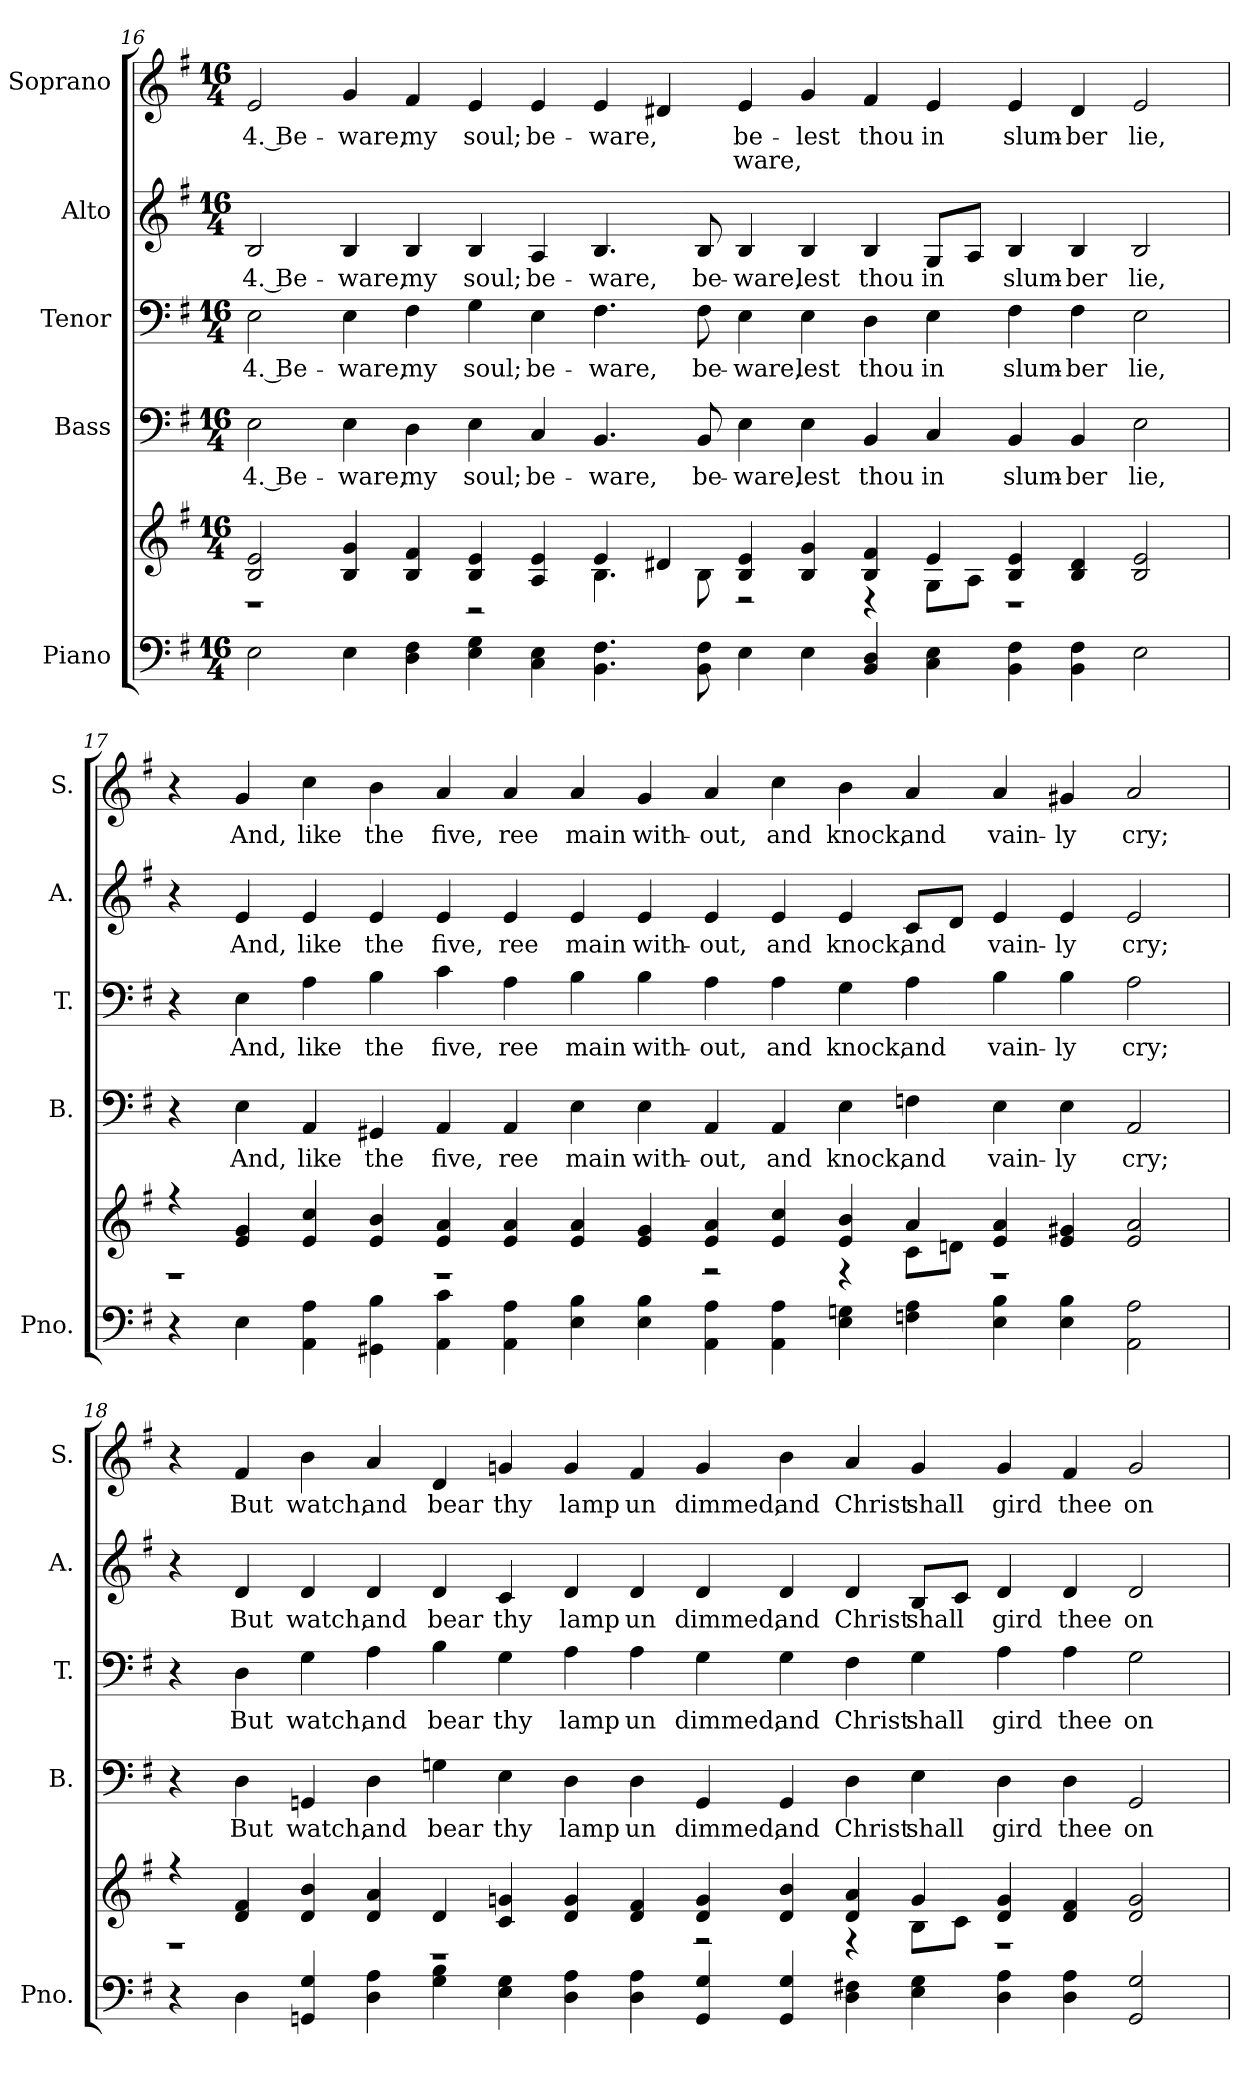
**kern	**kern	**kern	**text	**kern	**text	**kern	**text	**kern	**text	**text
*part5	*part5	*part4	*part4	*part3	*part3	*part2	*part2	*part1	*part1	*part1
*staff6	*staff5	*staff4	*staff4	*staff3	*staff3	*staff2	*staff2	*staff1	*staff1	*staff1
*I"Piano	*	*I"Bass	*	*I"Tenor	*	*I"Alto	*	*I"Soprano	*	*
*I'Pno.	*	*I'B.	*	*I'T.	*	*I'A.	*	*I'S.	*	*
*clefF4	*clefG2	*clefF4	*	*clefF4	*	*clefG2	*	*clefG2	*	*
*k[f#]	*k[f#]	*k[f#]	*	*k[f#]	*	*k[f#]	*	*k[f#]	*	*
*G:	*G:	*G:	*	*G:	*	*G:	*	*G:	*	*
*M16/4	*M16/4	*M16/4	*	*M16/4	*	*M16/4	*	*M16/4	*	*
=16	=16	=16	=16	=16	=16	=16	=16	=16	=16	=16
*	*^	*	*	*	*	*	*	*	*	*
!	!	!	!	!LO:LY:b:color=#000000	!	!	!	!	!	!	!
!	!	!	!	!	!	!LO:LY:b:color=#000000	!	!	!	!	!
!	!	!	!	!	!	!	!	!LO:LY:b:color=#000000	!	!	!
!	!	!	!	!	!	!	!	!	!	!LO:LY:b:color=#000000	!
2Ei\	2Bi/ 2ei	1r	2Ei\	4. Be-	2Ei\	4. Be-	2Bi/	4. Be-	2ei/	4. Be-	.
!	!	!	!	!LO:LY:b:color=#000000	!	!	!	!	!	!	!
!	!	!	!	!	!	!LO:LY:b:color=#000000	!	!	!	!	!
!	!	!	!	!	!	!	!	!LO:LY:b:color=#000000	!	!	!
!	!	!	!	!	!	!	!	!	!	!LO:LY:b:color=#000000	!
4Ei\	4Bi/ 4gi	.	4Ei\	-ware,	4Ei\	-ware,	4Bi/	-ware,	4gi/	-ware,	.
!	!	!	!	!LO:LY:b:color=#000000	!	!	!	!	!	!	!
!	!	!	!	!	!	!LO:LY:b:color=#000000	!	!	!	!	!
!	!	!	!	!	!	!	!	!LO:LY:b:color=#000000	!	!	!
!	!	!	!	!	!	!	!	!	!	!LO:LY:b:color=#000000	!
4Di\ 4F#i	4Bi/ 4f#i	.	4Di\	my	4F#i\	my	4Bi/	my	4f#i/	my	.
!	!	!	!	!LO:LY:b:color=#000000	!	!	!	!	!	!	!
!	!	!	!	!	!	!LO:LY:b:color=#000000	!	!	!	!	!
!	!	!	!	!	!	!	!	!LO:LY:b:color=#000000	!	!	!
!	!	!	!	!	!	!	!	!	!	!LO:LY:b:color=#000000	!
4Ei\ 4Gi	4Bi/ 4ei	2r	4Ei\	soul;	4Gi\	soul;	4Bi/	soul;	4ei/	soul;	.
!	!	!	!	!LO:LY:b:color=#000000	!	!	!	!	!	!	!
!	!	!	!	!	!	!LO:LY:b:color=#000000	!	!	!	!	!
!	!	!	!	!	!	!	!	!LO:LY:b:color=#000000	!	!	!
!	!	!	!	!	!	!	!	!	!	!LO:LY:b:color=#000000	!
4Ci\ 4Ei	4Ai/ 4ei	.	4Ci/	be-	4Ei\	be-	4Ai/	be-	4ei/	be-	.
!	!	!	!	!LO:LY:b:color=#000000	!	!	!	!	!	!	!
!	!	!	!	!	!	!LO:LY:b:color=#000000	!	!	!	!	!
!	!	!	!	!	!	!	!	!LO:LY:b:color=#000000	!	!	!
!	!	!	!	!	!	!	!	!	!	!LO:LY:b:color=#000000	!
4.BBi\ 4.F#i	4ei/	4.Bi\	4.BBi/	-ware,	4.F#i\	-ware,	4.Bi/	-ware,	4ei/	-ware,	.
.	4d#Xi/	.	.	.	.	.	.	.	4d#Xi/	.	.
!	!	!	!	!LO:LY:b:color=#000000	!	!	!	!	!	!	!
!	!	!	!	!	!	!LO:LY:b:color=#000000	!	!	!	!	!
!	!	!	!	!	!	!	!	!LO:LY:b:color=#000000	!	!	!
8BBi\ 8F#i	.	8Bi\	8BBi/	be-	8F#i\	be-	8Bi/	be-	.	.	.
!	!	!	!	!LO:LY:b:color=#000000	!	!	!	!	!	!	!
!	!	!	!	!	!	!LO:LY:b:color=#000000	!	!	!	!	!
!	!	!	!	!	!	!	!	!LO:LY:b:color=#000000	!	!	!
!	!	!	!	!	!	!	!	!	!	!LO:LY:b:color=#000000	!LO:LY:b:color=#000000
4Ei\	4Bi/ 4ei	2r	4Ei\	-ware,	4Ei\	-ware,	4Bi/	-ware,	4ei/	be-	-ware,
!	!	!	!	!LO:LY:b:color=#000000	!	!	!	!	!	!	!
!	!	!	!	!	!	!LO:LY:b:color=#000000	!	!	!	!	!
!	!	!	!	!	!	!	!	!LO:LY:b:color=#000000	!	!	!
!	!	!	!	!	!	!	!	!	!	!LO:LY:b:color=#000000	!
4Ei\	4Bi/ 4gi	.	4Ei\	lest	4Ei\	lest	4Bi/	lest	4gi/	lest	.
!	!	!	!	!LO:LY:b:color=#000000	!	!	!	!	!	!	!
!	!	!	!	!	!	!LO:LY:b:color=#000000	!	!	!	!	!
!	!	!	!	!	!	!	!	!LO:LY:b:color=#000000	!	!	!
!	!	!	!	!	!	!	!	!	!	!LO:LY:b:color=#000000	!
4BBi/ 4Di	4Bi/ 4f#i	4r	4BBi/	thou	4Di\	thou	4Bi/	thou	4f#i/	thou	.
!	!	!	!	!LO:LY:b:color=#000000	!	!	!	!	!	!	!
!	!	!	!	!	!	!LO:LY:b:color=#000000	!	!	!	!	!
!	!	!	!	!	!	!	!	!LO:LY:b:color=#000000	!	!	!
!	!	!	!	!	!	!	!	!	!	!LO:LY:b:color=#000000	!
4Ci\ 4Ei	4ei/	8Gi\L	4Ci/	in	4Ei\	in	8Gi/L	in	4ei/	in	.
.	.	8Ai\J	.	.	.	.	8Ai/J	.	.	.	.
!	!	!	!	!LO:LY:b:color=#000000	!	!	!	!	!	!	!
!	!	!	!	!	!	!LO:LY:b:color=#000000	!	!	!	!	!
!	!	!	!	!	!	!	!	!LO:LY:b:color=#000000	!	!	!
!	!	!	!	!	!	!	!	!	!	!LO:LY:b:color=#000000	!
4BBi\ 4F#i	4Bi/ 4ei	1r	4BBi/	slum-	4F#i\	slum-	4Bi/	slum-	4ei/	slum-	.
!	!	!	!	!LO:LY:b:color=#000000	!	!	!	!	!	!	!
!	!	!	!	!	!	!LO:LY:b:color=#000000	!	!	!	!	!
!	!	!	!	!	!	!	!	!LO:LY:b:color=#000000	!	!	!
!	!	!	!	!	!	!	!	!	!	!LO:LY:b:color=#000000	!
4BBi\ 4F#i	4Bi/ 4d#i	.	4BBi/	-ber	4F#i\	-ber	4Bi/	-ber	4d#i/	-ber	.
!	!	!	!	!LO:LY:b:color=#000000	!	!	!	!	!	!	!
!	!	!	!	!	!	!LO:LY:b:color=#000000	!	!	!	!	!
!	!	!	!	!	!	!	!	!LO:LY:b:color=#000000	!	!	!
!	!	!	!	!	!	!	!	!	!	!LO:LY:b:color=#000000	!
2Ei\	2Bi/ 2ei	.	2Ei\	lie,	2Ei\	lie,	2Bi/	lie,	2ei/	lie,	.
!!LO:PB:g=z
=17	=17	=17	=17	=17	=17	=17	=17	=17	=17	=17	=17
4r	4r	1r	4r	.	4r	.	4r	.	4r	.	.
!	!	!	!	!LO:LY:b:color=#000000	!	!	!	!	!	!	!
!	!	!	!	!	!	!LO:LY:b:color=#000000	!	!	!	!	!
!	!	!	!	!	!	!	!	!LO:LY:b:color=#000000	!	!	!
!	!	!	!	!	!	!	!	!	!	!LO:LY:b:color=#000000	!
4Ei\	4ei/ 4gi	.	4Ei\	And,	4Ei\	And,	4ei/	And,	4gi/	And,	.
!	!	!	!	!LO:LY:b:color=#000000	!	!	!	!	!	!	!
!	!	!	!	!	!	!LO:LY:b:color=#000000	!	!	!	!	!
!	!	!	!	!	!	!	!	!LO:LY:b:color=#000000	!	!	!
!	!	!	!	!	!	!	!	!	!	!LO:LY:b:color=#000000	!
4AAi\ 4Ai	4ei/ 4cci	.	4AAi/	like	4Ai\	like	4ei/	like	4cci\	like	.
!	!	!	!	!LO:LY:b:color=#000000	!	!	!	!	!	!	!
!	!	!	!	!	!	!LO:LY:b:color=#000000	!	!	!	!	!
!	!	!	!	!	!	!	!	!LO:LY:b:color=#000000	!	!	!
!	!	!	!	!	!	!	!	!	!	!LO:LY:b:color=#000000	!
4GG#Xi\ 4Bi	4ei/ 4bi	.	4GG#Xi/	the	4Bi\	the	4ei/	the	4bi\	the	.
!	!	!	!	!LO:LY:b:color=#000000	!	!	!	!	!	!	!
!	!	!	!	!	!	!LO:LY:b:color=#000000	!	!	!	!	!
!	!	!	!	!	!	!	!	!LO:LY:b:color=#000000	!	!	!
!	!	!	!	!	!	!	!	!	!	!LO:LY:b:color=#000000	!
4AAi\ 4ci	4ei/ 4ai	1r	4AAi/	five,	4ci\	five,	4ei/	five,	4ai/	five,	.
!	!	!	!	!LO:LY:b:color=#000000	!	!	!	!	!	!	!
!	!	!	!	!	!	!LO:LY:b:color=#000000	!	!	!	!	!
!	!	!	!	!	!	!	!	!LO:LY:b:color=#000000	!	!	!
!	!	!	!	!	!	!	!	!	!	!LO:LY:b:color=#000000	!
4AAi\ 4Ai	4ei/ 4ai	.	4AAi/	ree	4Ai\	ree	4ei/	ree	4ai/	ree	.
!	!	!	!	!LO:LY:b:color=#000000	!	!	!	!	!	!	!
!	!	!	!	!	!	!LO:LY:b:color=#000000	!	!	!	!	!
!	!	!	!	!	!	!	!	!LO:LY:b:color=#000000	!	!	!
!	!	!	!	!	!	!	!	!	!	!LO:LY:b:color=#000000	!
4Ei\ 4Bi	4ei/ 4ai	.	4Ei\	main	4Bi\	main	4ei/	main	4ai/	main	.
!	!	!	!	!LO:LY:b:color=#000000	!	!	!	!	!	!	!
!	!	!	!	!	!	!LO:LY:b:color=#000000	!	!	!	!	!
!	!	!	!	!	!	!	!	!LO:LY:b:color=#000000	!	!	!
!	!	!	!	!	!	!	!	!	!	!LO:LY:b:color=#000000	!
4Ei\ 4Bi	4ei/ 4gi	.	4Ei\	with-	4Bi\	with-	4ei/	with-	4gi/	with-	.
!	!	!	!	!LO:LY:b:color=#000000	!	!	!	!	!	!	!
!	!	!	!	!	!	!LO:LY:b:color=#000000	!	!	!	!	!
!	!	!	!	!	!	!	!	!LO:LY:b:color=#000000	!	!	!
!	!	!	!	!	!	!	!	!	!	!LO:LY:b:color=#000000	!
4AAi\ 4Ai	4ei/ 4ai	2r	4AAi/	-out,	4Ai\	-out,	4ei/	-out,	4ai/	-out,	.
!	!	!	!	!LO:LY:b:color=#000000	!	!	!	!	!	!	!
!	!	!	!	!	!	!LO:LY:b:color=#000000	!	!	!	!	!
!	!	!	!	!	!	!	!	!LO:LY:b:color=#000000	!	!	!
!	!	!	!	!	!	!	!	!	!	!LO:LY:b:color=#000000	!
4AAi\ 4Ai	4ei/ 4cci	.	4AAi/	and	4Ai\	and	4ei/	and	4cci\	and	.
!	!	!	!	!LO:LY:b:color=#000000	!	!	!	!	!	!	!
!	!	!	!	!	!	!LO:LY:b:color=#000000	!	!	!	!	!
!	!	!	!	!	!	!	!	!LO:LY:b:color=#000000	!	!	!
!	!	!	!	!	!	!	!	!	!	!LO:LY:b:color=#000000	!
4Ei\ 4Gni	4ei/ 4bi	4r	4Ei\	knock,	4Gi\	knock,	4ei/	knock,	4bi\	knock,	.
!	!	!	!	!LO:LY:b:color=#000000	!	!	!	!	!	!	!
!	!	!	!	!	!	!LO:LY:b:color=#000000	!	!	!	!	!
!	!	!	!	!	!	!	!	!LO:LY:b:color=#000000	!	!	!
!	!	!	!	!	!	!	!	!	!	!LO:LY:b:color=#000000	!
4Fni\ 4Ai	4ai/	8ci\L	4Fni\	and	4Ai\	and	8ci/L	and	4ai/	and	.
.	.	8dni\J	.	.	.	.	8di/J	.	.	.	.
!	!	!	!	!LO:LY:b:color=#000000	!	!	!	!	!	!	!
!	!	!	!	!	!	!LO:LY:b:color=#000000	!	!	!	!	!
!	!	!	!	!	!	!	!	!LO:LY:b:color=#000000	!	!	!
!	!	!	!	!	!	!	!	!	!	!LO:LY:b:color=#000000	!
4Ei\ 4Bi	4ei/ 4ai	1r	4Ei\	vain-	4Bi\	vain-	4ei/	vain-	4ai/	vain-	.
!	!	!	!	!LO:LY:b:color=#000000	!	!	!	!	!	!	!
!	!	!	!	!	!	!LO:LY:b:color=#000000	!	!	!	!	!
!	!	!	!	!	!	!	!	!LO:LY:b:color=#000000	!	!	!
!	!	!	!	!	!	!	!	!	!	!LO:LY:b:color=#000000	!
4Ei\ 4Bi	4ei/ 4g#Xi	.	4Ei\	-ly	4Bi\	-ly	4ei/	-ly	4g#Xi/	-ly	.
!	!	!	!	!LO:LY:b:color=#000000	!	!	!	!	!	!	!
!	!	!	!	!	!	!LO:LY:b:color=#000000	!	!	!	!	!
!	!	!	!	!	!	!	!	!LO:LY:b:color=#000000	!	!	!
!	!	!	!	!	!	!	!	!	!	!LO:LY:b:color=#000000	!
2AAi\ 2Ai	2ei/ 2ai	.	2AAi/	cry;	2Ai\	cry;	2ei/	cry;	2ai/	cry;	.
!!LO:PB:g=z
=18	=18	=18	=18	=18	=18	=18	=18	=18	=18	=18	=18
4r	4r	1r	4r	.	4r	.	4r	.	4r	.	.
!	!	!	!	!LO:LY:b:color=#000000	!	!	!	!	!	!	!
!	!	!	!	!	!	!LO:LY:b:color=#000000	!	!	!	!	!
!	!	!	!	!	!	!	!	!LO:LY:b:color=#000000	!	!	!
!	!	!	!	!	!	!	!	!	!	!LO:LY:b:color=#000000	!
4Di\	4di/ 4f#i	.	4Di\	But	4Di\	But	4di/	But	4f#i/	But	.
!	!	!	!	!LO:LY:b:color=#000000	!	!	!	!	!	!	!
!	!	!	!	!	!	!LO:LY:b:color=#000000	!	!	!	!	!
!	!	!	!	!	!	!	!	!LO:LY:b:color=#000000	!	!	!
!	!	!	!	!	!	!	!	!	!	!LO:LY:b:color=#000000	!
4GGni/ 4Gi	4di/ 4bi	.	4GGni/	watch,	4Gi\	watch,	4di/	watch,	4bi\	watch,	.
!	!	!	!	!LO:LY:b:color=#000000	!	!	!	!	!	!	!
!	!	!	!	!	!	!LO:LY:b:color=#000000	!	!	!	!	!
!	!	!	!	!	!	!	!	!LO:LY:b:color=#000000	!	!	!
!	!	!	!	!	!	!	!	!	!	!LO:LY:b:color=#000000	!
4Di\ 4Ai	4di/ 4ai	.	4Di\	and	4Ai\	and	4di/	and	4ai/	and	.
!	!	!	!	!LO:LY:b:color=#000000	!	!	!	!	!	!	!
!	!	!	!	!	!	!LO:LY:b:color=#000000	!	!	!	!	!
!	!	!	!	!	!	!	!	!LO:LY:b:color=#000000	!	!	!
!	!	!	!	!	!	!	!	!	!	!LO:LY:b:color=#000000	!
4Gi\ 4Bi	4di/	1r	4Gni\	bear	4Bi\	bear	4di/	bear	4di/	bear	.
!	!	!	!	!LO:LY:b:color=#000000	!	!	!	!	!	!	!
!	!	!	!	!	!	!LO:LY:b:color=#000000	!	!	!	!	!
!	!	!	!	!	!	!	!	!LO:LY:b:color=#000000	!	!	!
!	!	!	!	!	!	!	!	!	!	!LO:LY:b:color=#000000	!
4Ei\ 4Gi	4ci/ 4gni	.	4Ei\	thy	4Gi\	thy	4ci/	thy	4gni/	thy	.
!	!	!	!	!LO:LY:b:color=#000000	!	!	!	!	!	!	!
!	!	!	!	!	!	!LO:LY:b:color=#000000	!	!	!	!	!
!	!	!	!	!	!	!	!	!LO:LY:b:color=#000000	!	!	!
!	!	!	!	!	!	!	!	!	!	!LO:LY:b:color=#000000	!
4Di\ 4Ai	4di/ 4gi	.	4Di\	lamp	4Ai\	lamp	4di/	lamp	4gi/	lamp	.
!	!	!	!	!LO:LY:b:color=#000000	!	!	!	!	!	!	!
!	!	!	!	!	!	!LO:LY:b:color=#000000	!	!	!	!	!
!	!	!	!	!	!	!	!	!LO:LY:b:color=#000000	!	!	!
!	!	!	!	!	!	!	!	!	!	!LO:LY:b:color=#000000	!
4Di\ 4Ai	4di/ 4f#i	.	4Di\	un	4Ai\	un	4di/	un	4f#i/	un	.
!	!	!	!	!LO:LY:b:color=#000000	!	!	!	!	!	!	!
!	!	!	!	!	!	!LO:LY:b:color=#000000	!	!	!	!	!
!	!	!	!	!	!	!	!	!LO:LY:b:color=#000000	!	!	!
!	!	!	!	!	!	!	!	!	!	!LO:LY:b:color=#000000	!
4GGi/ 4Gi	4di/ 4gi	2r	4GGi/	dimmed,	4Gi\	dimmed,	4di/	dimmed,	4gi/	dimmed,	.
!	!	!	!	!LO:LY:b:color=#000000	!	!	!	!	!	!	!
!	!	!	!	!	!	!LO:LY:b:color=#000000	!	!	!	!	!
!	!	!	!	!	!	!	!	!LO:LY:b:color=#000000	!	!	!
!	!	!	!	!	!	!	!	!	!	!LO:LY:b:color=#000000	!
4GGi/ 4Gi	4di/ 4bi	.	4GGi/	and	4Gi\	and	4di/	and	4bi\	and	.
!	!	!	!	!LO:LY:b:color=#000000	!	!	!	!	!	!	!
!	!	!	!	!	!	!LO:LY:b:color=#000000	!	!	!	!	!
!	!	!	!	!	!	!	!	!LO:LY:b:color=#000000	!	!	!
!	!	!	!	!	!	!	!	!	!	!LO:LY:b:color=#000000	!
4Di\ 4F#Xi	4di/ 4ai	4r	4Di\	Christ	4F#i\	Christ	4di/	Christ	4ai/	Christ	.
!	!	!	!	!LO:LY:b:color=#000000	!	!	!	!	!	!	!
!	!	!	!	!	!	!LO:LY:b:color=#000000	!	!	!	!	!
!	!	!	!	!	!	!	!	!LO:LY:b:color=#000000	!	!	!
!	!	!	!	!	!	!	!	!	!	!LO:LY:b:color=#000000	!
4Ei\ 4Gi	4gi/	8Bi\L	4Ei\	shall	4Gi\	shall	8Bi/L	shall	4gi/	shall	.
.	.	8ci\J	.	.	.	.	8ci/J	.	.	.	.
!	!	!	!	!LO:LY:b:color=#000000	!	!	!	!	!	!	!
!	!	!	!	!	!	!LO:LY:b:color=#000000	!	!	!	!	!
!	!	!	!	!	!	!	!	!LO:LY:b:color=#000000	!	!	!
!	!	!	!	!	!	!	!	!	!	!LO:LY:b:color=#000000	!
4Di\ 4Ai	4di/ 4gi	1r	4Di\	gird	4Ai\	gird	4di/	gird	4gi/	gird	.
!	!	!	!	!LO:LY:b:color=#000000	!	!	!	!	!	!	!
!	!	!	!	!	!	!LO:LY:b:color=#000000	!	!	!	!	!
!	!	!	!	!	!	!	!	!LO:LY:b:color=#000000	!	!	!
!	!	!	!	!	!	!	!	!	!	!LO:LY:b:color=#000000	!
4Di\ 4Ai	4di/ 4f#i	.	4Di\	thee	4Ai\	thee	4di/	thee	4f#i/	thee	.
!	!	!	!	!LO:LY:b:color=#000000	!	!	!	!	!	!	!
!	!	!	!	!	!	!LO:LY:b:color=#000000	!	!	!	!	!
!	!	!	!	!	!	!	!	!LO:LY:b:color=#000000	!	!	!
!	!	!	!	!	!	!	!	!	!	!LO:LY:b:color=#000000	!
2GGi/ 2Gi	2di/ 2gi	.	2GGi/	on	2Gi\	on	2di/	on	2gi/	on	.
*	*v	*v	*	*	*	*	*	*	*	*	*
=	=	=	=	=	=	=	=	=	=	=
*-	*-	*-	*-	*-	*-	*-	*-	*-	*-	*-
